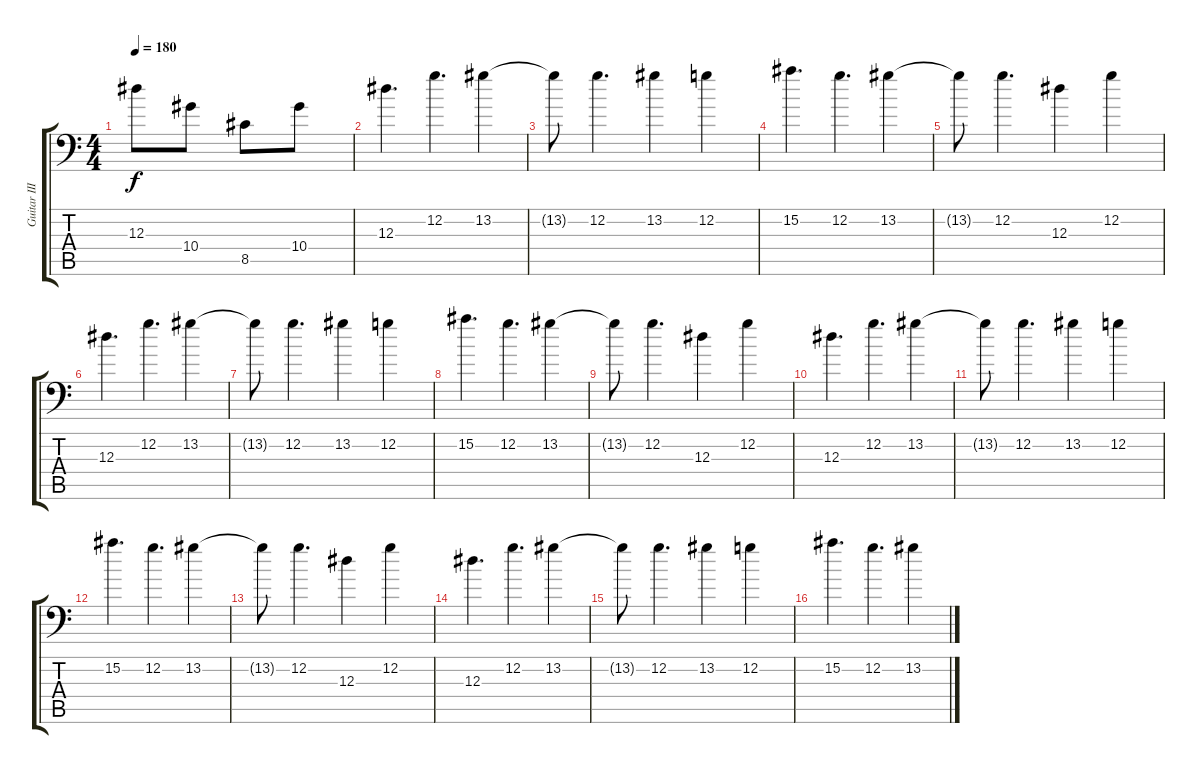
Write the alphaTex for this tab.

\track ("Guitar III" "Guitar III") {instrument distortionguitar}
\staff {score tabs}
\tuning (C4 G3 Eb3 Bb2 F2 Bb1) {hide}
\ts (4 4)
\tempo 180
\clef f4
\ks c
12.3.8{dy f} 10.4.8 8.5.8 10.4.8 |
12.3.4{d} 12.2.4{d} 13.2.4 |
13.2{t}.8 12.2.4{d} 13.2.4 12.2.4 |
15.2.4{d} 12.2.4{d} 13.2.4 |
13.2{t}.8 12.2.4{d} 12.3.4 12.2.4 |
12.3.4{d} 12.2.4{d} 13.2.4 |
13.2{t}.8 12.2.4{d} 13.2.4 12.2.4 |
15.2.4{d} 12.2.4{d} 13.2.4 |
13.2{t}.8 12.2.4{d} 12.3.4 12.2.4 |
12.3.4{d} 12.2.4{d} 13.2.4 |
13.2{t}.8 12.2.4{d} 13.2.4 12.2.4 |
15.2.4{d} 12.2.4{d} 13.2.4 |
13.2{t}.8 12.2.4{d} 12.3.4 12.2.4 |
12.3.4{d} 12.2.4{d} 13.2.4 |
13.2{t}.8 12.2.4{d} 13.2.4 12.2.4 |
15.2.4{d} 12.2.4{d} 13.2.4
